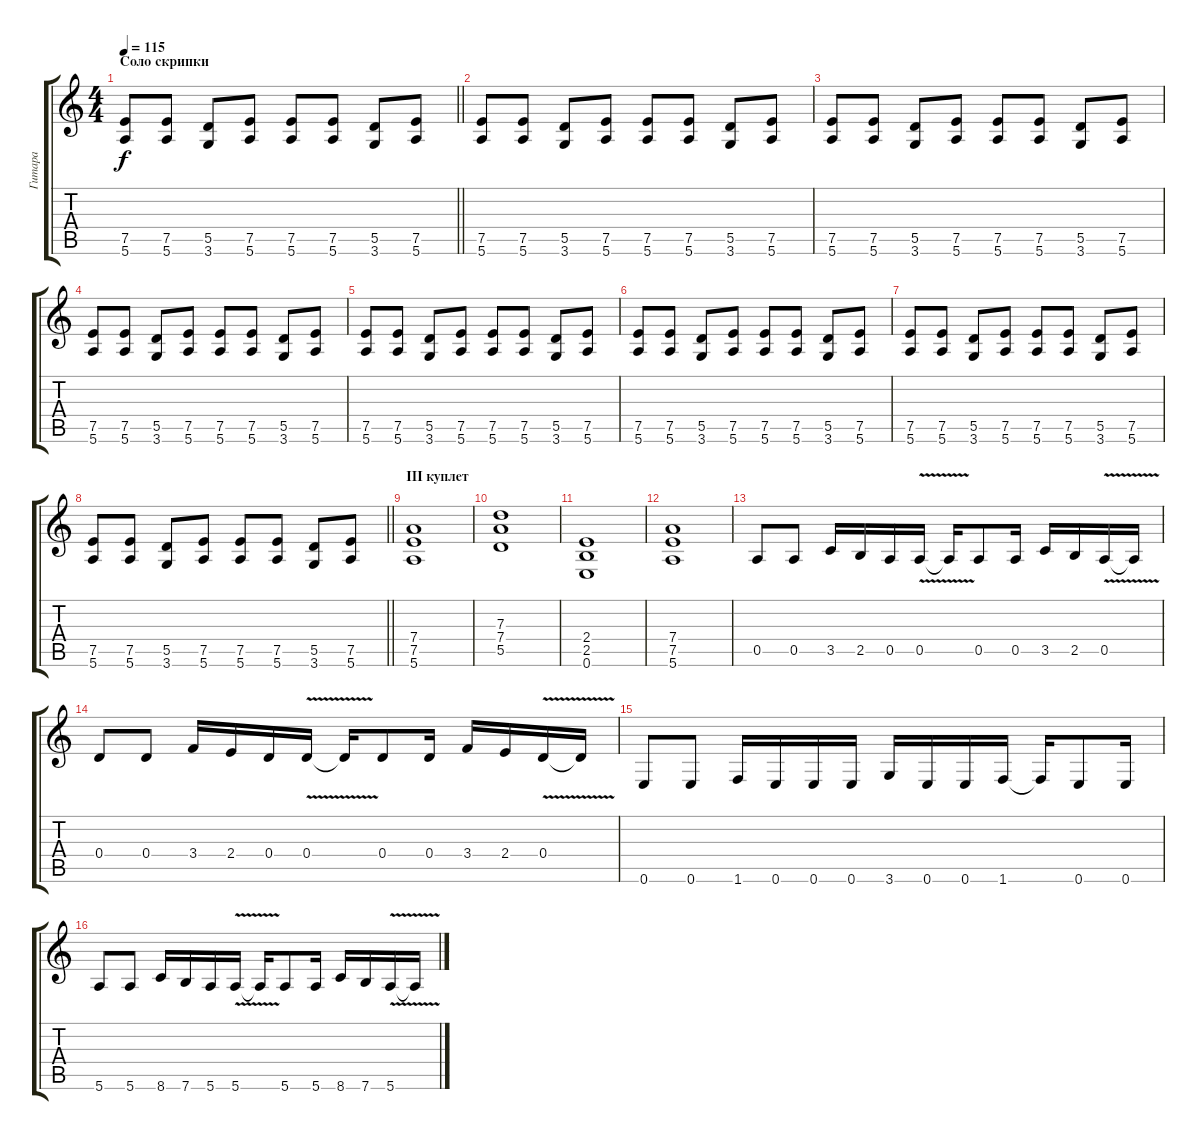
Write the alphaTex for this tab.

\track ("Гитара" "Гитара") {instrument distortionguitar}
\staff {score tabs}
\tuning (E4 B3 G3 D3 A2 E2) {hide}
\ts (4 4)
\section ("" "Соло скрипки")
\tempo 115
\clef g2
\barLineRight lightlight
\ks aminor
(7.5 5.6).8{dy f volume 11} (7.5 5.6).8 (5.5 3.6).8 (7.5 5.6).8 (7.5 5.6).8 (7.5 5.6).8 (5.5 3.6).8 (7.5 5.6).8 |
(7.5 5.6).8 (7.5 5.6).8 (5.5 3.6).8 (7.5 5.6).8 (7.5 5.6).8 (7.5 5.6).8 (5.5 3.6).8 (7.5 5.6).8 |
(7.5 5.6).8 (7.5 5.6).8 (5.5 3.6).8 (7.5 5.6).8 (7.5 5.6).8 (7.5 5.6).8 (5.5 3.6).8 (7.5 5.6).8 |
(7.5 5.6).8 (7.5 5.6).8 (5.5 3.6).8 (7.5 5.6).8 (7.5 5.6).8 (7.5 5.6).8 (5.5 3.6).8 (7.5 5.6).8 |
(7.5 5.6).8 (7.5 5.6).8 (5.5 3.6).8 (7.5 5.6).8 (7.5 5.6).8 (7.5 5.6).8 (5.5 3.6).8 (7.5 5.6).8 |
(7.5 5.6).8 (7.5 5.6).8 (5.5 3.6).8 (7.5 5.6).8 (7.5 5.6).8 (7.5 5.6).8 (5.5 3.6).8 (7.5 5.6).8 |
(7.5 5.6).8 (7.5 5.6).8 (5.5 3.6).8 (7.5 5.6).8 (7.5 5.6).8 (7.5 5.6).8 (5.5 3.6).8 (7.5 5.6).8 |
\barLineRight lightlight
(7.5 5.6).8 (7.5 5.6).8 (5.5 3.6).8 (7.5 5.6).8 (7.5 5.6).8 (7.5 5.6).8 (5.5 3.6).8 (7.5 5.6).8 |
\section ("" "III куплет")
(7.4 7.5 5.6).1 |
(7.3 7.4 5.5).1 |
(2.4 2.5 0.6).1 |
(7.4 7.5 5.6).1 |
0.5.8{volume 16} 0.5.8 3.5.16 2.5.16 0.5.16 0.5{v}.16 0.5{t}.16 0.5.8 0.5.16 3.5.16 2.5.16 0.5{v}.16 0.5{t}.16 |
0.4.8 0.4.8 3.4.16 2.4.16 0.4.16 0.4{v}.16 0.4{t}.16 0.4.8 0.4.16 3.4.16 2.4.16 0.4{v}.16 0.4{t}.16 |
0.6.8 0.6.8 1.6.16 0.6.16 0.6.16 0.6.16 3.6.16 0.6.16 0.6.16 1.6.16 1.6{t}.16 0.6.8 0.6.16 |
5.6.8 5.6.8 8.6.16 7.6.16 5.6.16 5.6{v}.16 5.6{t}.16 5.6.8 5.6.16 8.6.16 7.6.16 5.6{v}.16 5.6{t}.16
